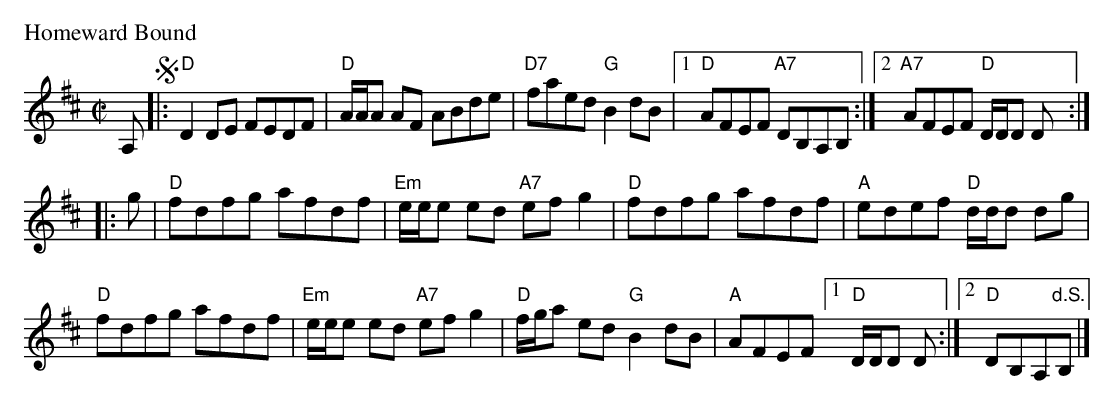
X:1
P: Homeward Bound
M: C|
K: D
A, !segno!|:\
"D"D2DE FEDF | "D"A/A/A AF ABde | "D7"faed "G"B2dB |1 "D"AFEF "A7"DB,A,B, :|2 "A7"AFEF "D"D/D/D D :|
|: g |\
"D"fdfg afdf | "Em"e/e/e ed "A7"efg2 | "D"fdfg afdf | "A"edef "D"d/d/d dg |
"D"fdfg afdf | "Em"e/e/e ed "A7"efg2 | "D"f/g/a ed "G"B2dB | "A"AFEF [1 "D"D/D/D D :|[2 "D"DB,A,"d.S."B, |]
